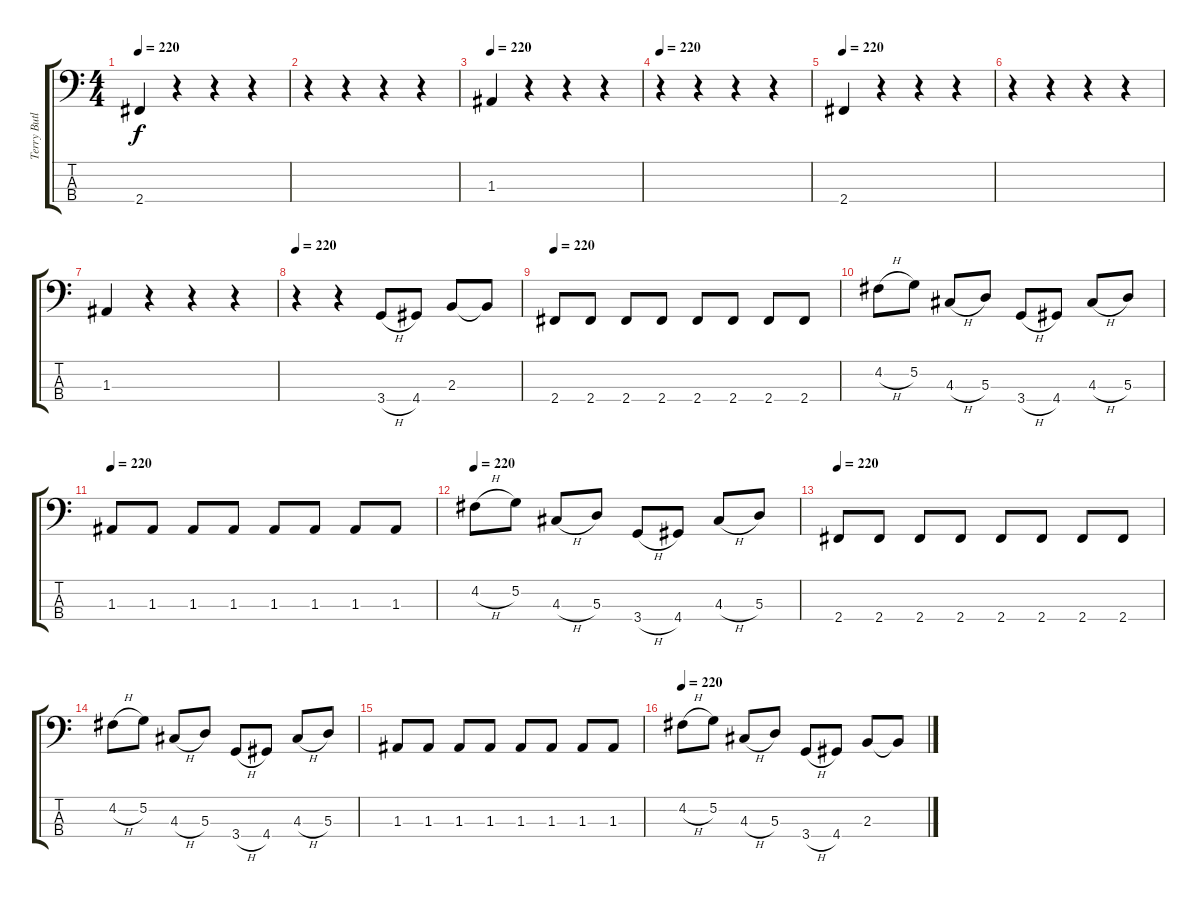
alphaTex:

\track ("Terry Butler" "Terry Butl") {instrument electricbasspick}
\staff {score tabs}
\tuning (G2 D2 A1 E1) {hide}
\ts (4 4)
\tempo 220
\clef f4
\ks c
2.4.4{dy f} r.4 r.4 r.4 |
r.4 r.4 r.4 r.4 |
\tempo 220
1.3.4 r.4 r.4 r.4 |
\tempo 220
r.4 r.4 r.4 r.4 |
\tempo 220
2.4.4 r.4 r.4 r.4 |
r.4 r.4 r.4 r.4 |
1.3.4 r.4 r.4 r.4 |
\tempo 220
r.4 r.4 3.4{h}.8 4.4.8 2.3.8 2.3{t}.8 |
\tempo 220
2.4.8 2.4.8 2.4.8 2.4.8 2.4.8 2.4.8 2.4.8 2.4.8 |
4.2{h}.8 5.2.8 4.3{h}.8 5.3.8 3.4{h}.8 4.4.8 4.3{h}.8 5.3.8 |
\tempo 220
1.3.8 1.3.8 1.3.8 1.3.8 1.3.8 1.3.8 1.3.8 1.3.8 |
\tempo 220
4.2{h}.8 5.2.8 4.3{h}.8 5.3.8 3.4{h}.8 4.4.8 4.3{h}.8 5.3.8 |
\tempo 220
2.4.8 2.4.8 2.4.8 2.4.8 2.4.8 2.4.8 2.4.8 2.4.8 |
4.2{h}.8 5.2.8 4.3{h}.8 5.3.8 3.4{h}.8 4.4.8 4.3{h}.8 5.3.8 |
1.3.8 1.3.8 1.3.8 1.3.8 1.3.8 1.3.8 1.3.8 1.3.8 |
\tempo 220
4.2{h}.8 5.2.8 4.3{h}.8 5.3.8 3.4{h}.8 4.4.8 2.3.8 2.3{t}.8
